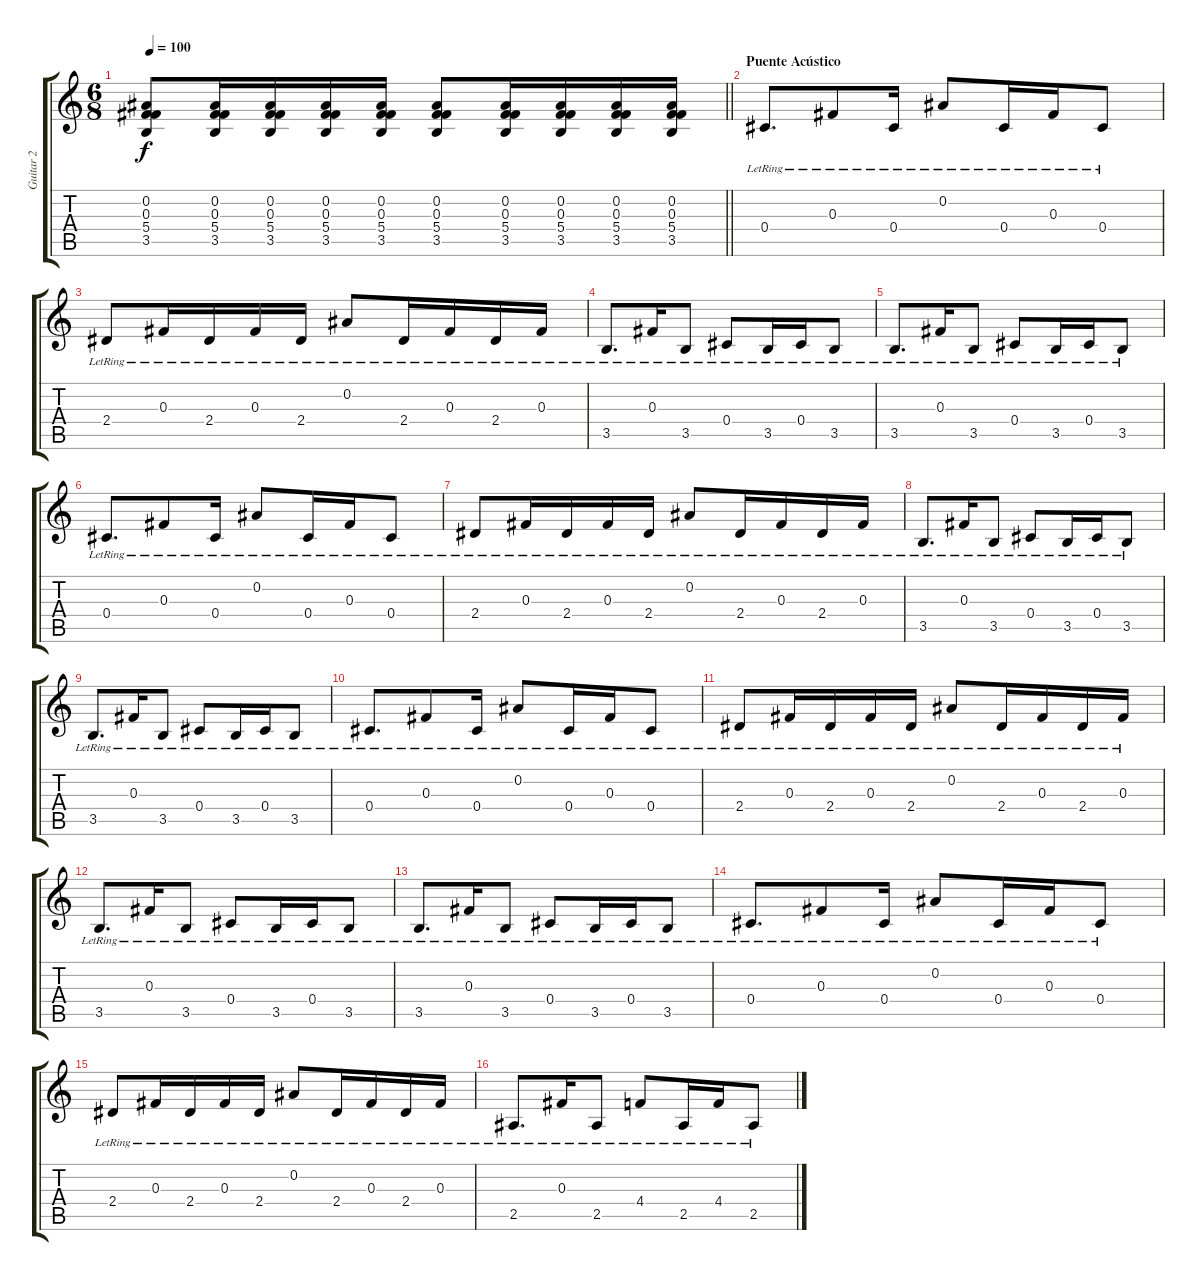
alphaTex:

\track ("Guitar 2" "Guitar 2") {instrument acousticguitarsteel}
\staff {score tabs}
\tuning (Eb4 Bb3 Gb3 Db3 Ab2 Eb2) {hide}
\ts (6 8)
\tempo 100
\clef g2
\barLineRight lightlight
\ks c
(0.2 0.3 5.4 3.5).8{dy f} (0.2 0.3 5.4 3.5).16 (0.2 0.3 5.4 3.5).16 (0.2 0.3 5.4 3.5).16 (0.2 0.3 5.4 3.5).16 (0.2 0.3 5.4 3.5).8 (0.2 0.3 5.4 3.5).16 (0.2 0.3 5.4 3.5).16 (0.2 0.3 5.4 3.5).16 (0.2 0.3 5.4 3.5).16 |
\section ("" "Puente Acústico")
0.4{lr}.8{d} 0.3{lr}.8 0.4{lr}.16 0.2{lr}.8 0.4{lr}.16 0.3{lr}.16 0.4{lr}.8 |
2.4{lr}.8 0.3{lr}.16 2.4{lr}.16 0.3{lr}.16 2.4{lr}.16 0.2{lr}.8 2.4{lr}.16 0.3{lr}.16 2.4{lr}.16 0.3{lr}.16 |
3.5{lr}.8{d} 0.3{lr}.16 3.5{lr}.8 0.4{lr}.8 3.5{lr}.16 0.4{lr}.16 3.5{lr}.8 |
3.5{lr}.8{d} 0.3{lr}.16 3.5{lr}.8 0.4{lr}.8 3.5{lr}.16 0.4{lr}.16 3.5{lr}.8 |
0.4{lr}.8{d} 0.3{lr}.8 0.4{lr}.16 0.2{lr}.8 0.4{lr}.16 0.3{lr}.16 0.4{lr}.8 |
2.4{lr}.8 0.3{lr}.16 2.4{lr}.16 0.3{lr}.16 2.4{lr}.16 0.2{lr}.8 2.4{lr}.16 0.3{lr}.16 2.4{lr}.16 0.3{lr}.16 |
3.5{lr}.8{d} 0.3{lr}.16 3.5{lr}.8 0.4{lr}.8 3.5{lr}.16 0.4{lr}.16 3.5{lr}.8 |
3.5{lr}.8{d} 0.3{lr}.16 3.5{lr}.8 0.4{lr}.8 3.5{lr}.16 0.4{lr}.16 3.5{lr}.8 |
0.4{lr}.8{d} 0.3{lr}.8 0.4{lr}.16 0.2{lr}.8 0.4{lr}.16 0.3{lr}.16 0.4{lr}.8 |
2.4{lr}.8 0.3{lr}.16 2.4{lr}.16 0.3{lr}.16 2.4{lr}.16 0.2{lr}.8 2.4{lr}.16 0.3{lr}.16 2.4{lr}.16 0.3{lr}.16 |
3.5{lr}.8{d} 0.3{lr}.16 3.5{lr}.8 0.4{lr}.8 3.5{lr}.16 0.4{lr}.16 3.5{lr}.8 |
3.5{lr}.8{d} 0.3{lr}.16 3.5{lr}.8 0.4{lr}.8 3.5{lr}.16 0.4{lr}.16 3.5{lr}.8 |
0.4{lr}.8{d} 0.3{lr}.8 0.4{lr}.16 0.2{lr}.8 0.4{lr}.16 0.3{lr}.16 0.4{lr}.8 |
2.4{lr}.8 0.3{lr}.16 2.4{lr}.16 0.3{lr}.16 2.4{lr}.16 0.2{lr}.8 2.4{lr}.16 0.3{lr}.16 2.4{lr}.16 0.3{lr}.16 |
2.5{lr}.8{d} 0.3{lr}.16 2.5{lr}.8 4.4{lr}.8 2.5{lr}.16 4.4{lr}.16 2.5{lr}.8
